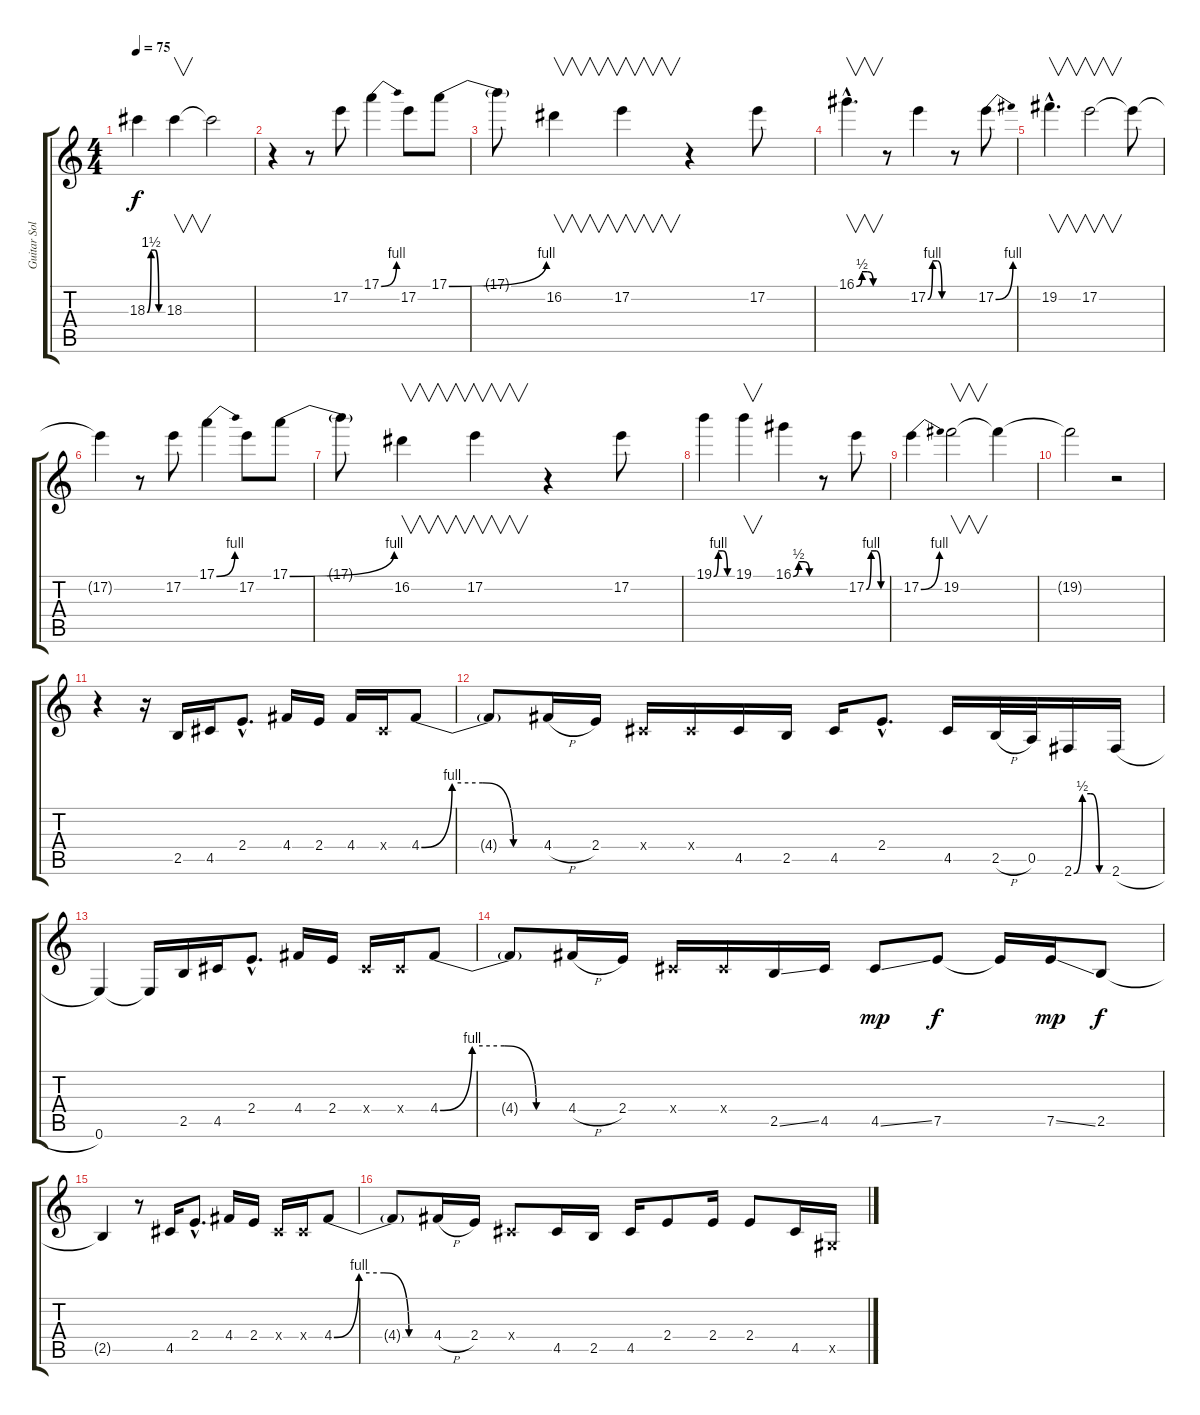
\track ("Guitar Solo" "Guitar Sol") {instrument distortionguitar}
\staff {score tabs}
\tuning (E4 B3 G3 D3 A2 E2) {hide}
\ts (4 4)
\tempo 75
\clef g2
\ks c
18.3{be (custom 0 0 15 6 30 6 45 0 60 0)}.4{dy f} 18.3.4{v} 18.3{t}.2 |
r.4 r.8 17.2.8 17.1{be (bend 0 0 60 4)}.4 17.2.8 17.1{be (bend 0 0 60 4)}.8 |
17.1{t}.8 16.2.4{v} 17.2.4{v} r.4 17.2.8 |
16.1{be (custom 0 0 15 2 30 2 45 0 60 0) hac}.4{v d} r.8 17.2{be (custom 0 0 15 4 30 4 45 0 60 0)}.4 r.8 17.2{be (bend 0 0 60 4)}.8 |
19.2{hac}.4{v d} 17.2.2{v} 17.2{t}.8 |
17.2{t}.4 r.8 17.2.8 17.1{be (bend 0 0 60 4)}.4 17.2.8 17.1{be (bend 0 0 60 4)}.8 |
17.1{t}.8 16.2.4{v} 17.2.4{v} r.4 17.2.8 |
19.1{be (custom 0 0 15 4 30 4 45 0 60 0)}.4 19.1.4{v} 16.1{be (custom 0 0 15 2 30 2 45 0 60 0)}.4 r.8 17.2{be (custom 0 0 15 4 30 4 45 0 60 0)}.8 |
17.2{be (bend 0 0 60 4)}.4 19.2.2{v} 19.2{t}.4 |
19.2{t}.2 r.2 |
r.4 r.16 2.5.16 4.5.16 2.4{hac}.8{d} 4.4.16 2.4.16 4.4.16 -1.4{x}.16 4.4{be (custom 0 0 15 4 30 4 45 0 60 0)}.8 |
4.4{t}.8 4.4{h}.16 2.4.16 -1.4{x}.16 -1.4{x}.16 4.5.16 2.5.16 4.5.16 2.4{hac}.8{d} 4.5.16 2.5{h}.32 0.5.32 2.6{be (custom 0 0 15 2 30 2 45 0 60 0)}.16 2.6{h}.16 |
0.6.4 0.6{t}.16 2.5.16 4.5.16 2.4{hac}.8{d} 4.4.16 2.4.16 -1.4{x}.16 -1.4{x}.16 4.4{be (custom 0 0 15 4 30 4 45 0 60 0)}.8 |
4.4{t}.8 4.4{h}.16 2.4.16 -1.4{x}.16 -1.4{x}.16 2.5{ss}.16 4.5.16 4.5{ss}.8{dy mp} 7.5.8{dy f} 7.5{t}.16 7.5{ss}.16{dy mp} 2.5.8{dy f} |
2.5{t}.4 r.8 4.5.16 2.4{hac}.8{d} 4.4.16 2.4.16 -1.4{x}.16 -1.4{x}.16 4.4{be (custom 0 0 15 4 30 4 45 0 60 0)}.8 |
4.4{t}.8 4.4{h}.16 2.4.16 -1.4{x}.8 4.5.16 2.5.16 4.5.16 2.4.8 2.4.16 2.4.8 4.5.16 -1.5{x}.16
